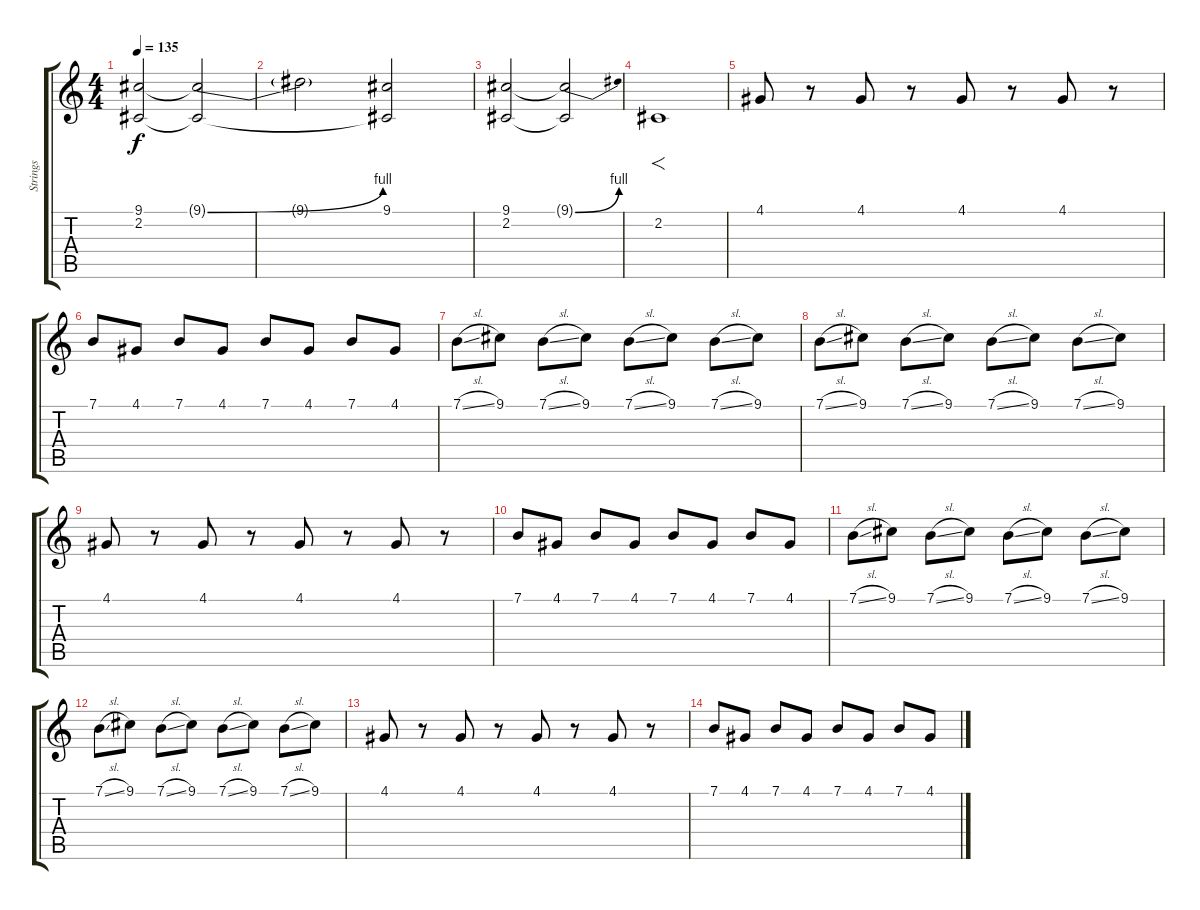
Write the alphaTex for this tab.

\track ("Strings" "Strings") {instrument stringensemble1}
\staff {score tabs}
\tuning (E4 B3 G3 D3 A2 E2) {hide}
\ts (4 4)
\tempo 135
\clef g2
\ks c
(9.1 2.2).2{dy f} (9.1{be (bend 0 0 60 4) t} 2.2{t}).2 |
9.1{t}.2 (9.1 2.2{t}).2 |
(9.1 2.2).2 (9.1{be (bend 0 0 60 4) t} 2.2{t}).2 |
2.2.1{f} |
4.1.8 r.8 4.1.8 r.8 4.1.8 r.8 4.1.8 r.8 |
7.1.8 4.1.8 7.1.8 4.1.8 7.1.8 4.1.8 7.1.8 4.1.8 |
7.1{sl}.8 9.1.8 7.1{sl}.8 9.1.8 7.1{sl}.8 9.1.8 7.1{sl}.8 9.1.8 |
7.1{sl}.8 9.1.8 7.1{sl}.8 9.1.8 7.1{sl}.8 9.1.8 7.1{sl}.8 9.1.8 |
4.1.8 r.8 4.1.8 r.8 4.1.8 r.8 4.1.8 r.8 |
7.1.8 4.1.8 7.1.8 4.1.8 7.1.8 4.1.8 7.1.8 4.1.8 |
7.1{sl}.8 9.1.8 7.1{sl}.8 9.1.8 7.1{sl}.8 9.1.8 7.1{sl}.8 9.1.8 |
7.1{sl}.8 9.1.8 7.1{sl}.8 9.1.8 7.1{sl}.8 9.1.8 7.1{sl}.8 9.1.8 |
4.1.8 r.8 4.1.8 r.8 4.1.8 r.8 4.1.8 r.8 |
7.1.8 4.1.8 7.1.8 4.1.8 7.1.8 4.1.8 7.1.8 4.1.8
